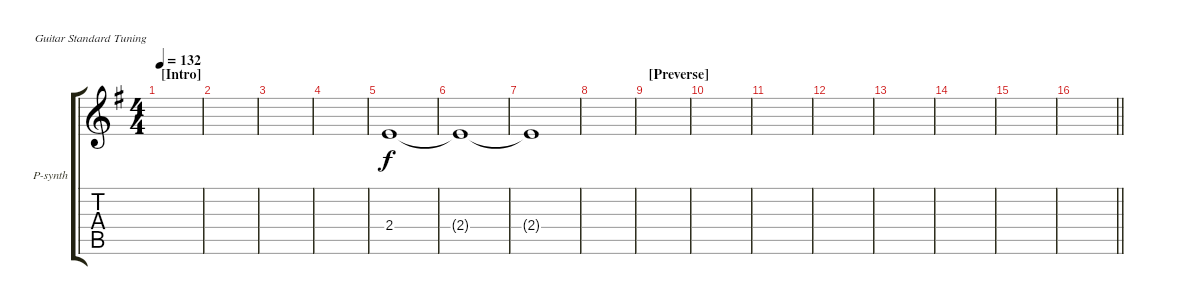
\bracketExtendMode groupsimilarinstruments
\firstSystemTrackNameOrientation horizontal
\otherSystemsTrackNameOrientation horizontal
\track ("Porta synth lead" "P-synth") {instrument electricguitarclean}
\staff {score tabs}
\tuning (E4 B3 G3 D3 A2 E2)
\ts (4 4)
\section ("" "[Intro]")
\tempo 132
\clef g2
\ks g
|
|
|
|
2.4.1 |
2.4{t}.1 |
2.4{t}.1 |
|
\section ("" "[Preverse]")
|
|
|
|
|
|
|
\barLineRight lightlight
